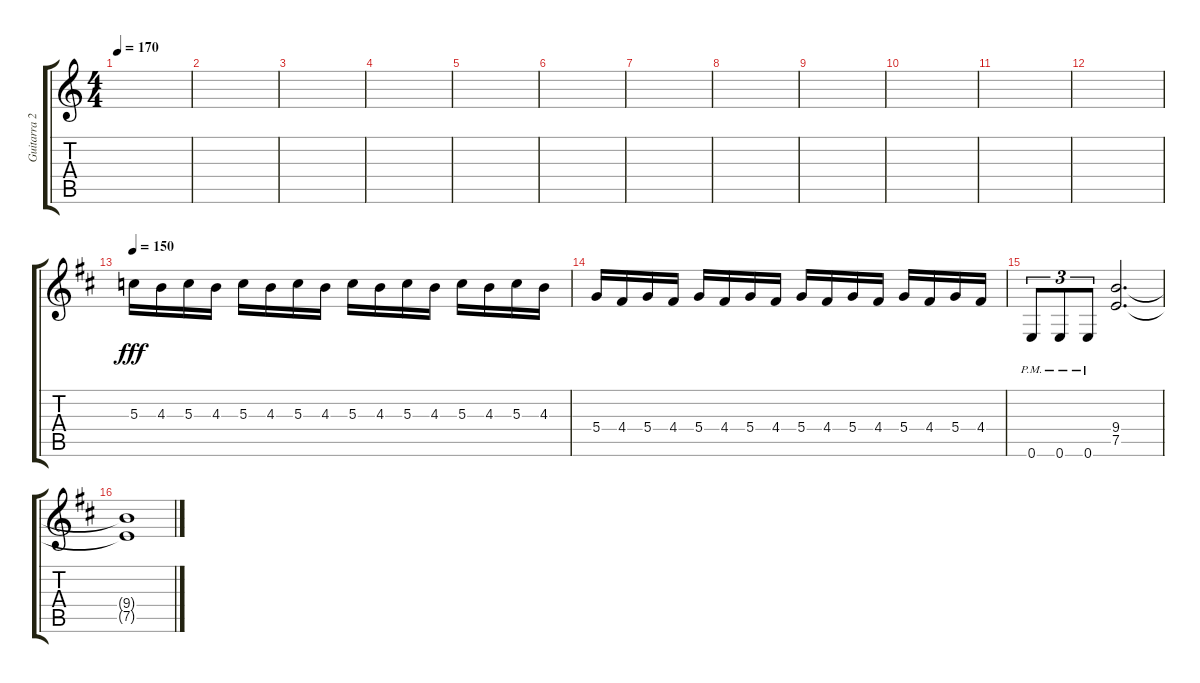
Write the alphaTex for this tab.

\track ("Guitarra 2" "Guitarra 2") {instrument overdrivenguitar}
\staff {score tabs}
\tuning (E4 B3 G3 D3 A2 E2) {hide}
\ts (4 4)
\tempo 170
\clef g2
\ks c
|
|
|
|
|
|
|
|
|
|
|
|
\tempo 150
\ks d
5.3.16{dy fff volume 12 balance 0} 4.3.16 5.3.16 4.3.16 5.3.16 4.3.16 5.3.16 4.3.16 5.3.16 4.3.16 5.3.16 4.3.16 5.3.16 4.3.16 5.3.16 4.3.16 |
5.4.16 4.4.16 5.4.16 4.4.16 5.4.16 4.4.16 5.4.16 4.4.16 5.4.16 4.4.16 5.4.16 4.4.16 5.4.16 4.4.16 5.4.16 4.4.16 |
0.6{pm}.8{tu (3 2)} 0.6{pm}.8{tu (3 2)} 0.6{pm}.8{tu (3 2)} (9.4 7.5).2{d} |
(9.4{t} 7.5{t}).1
